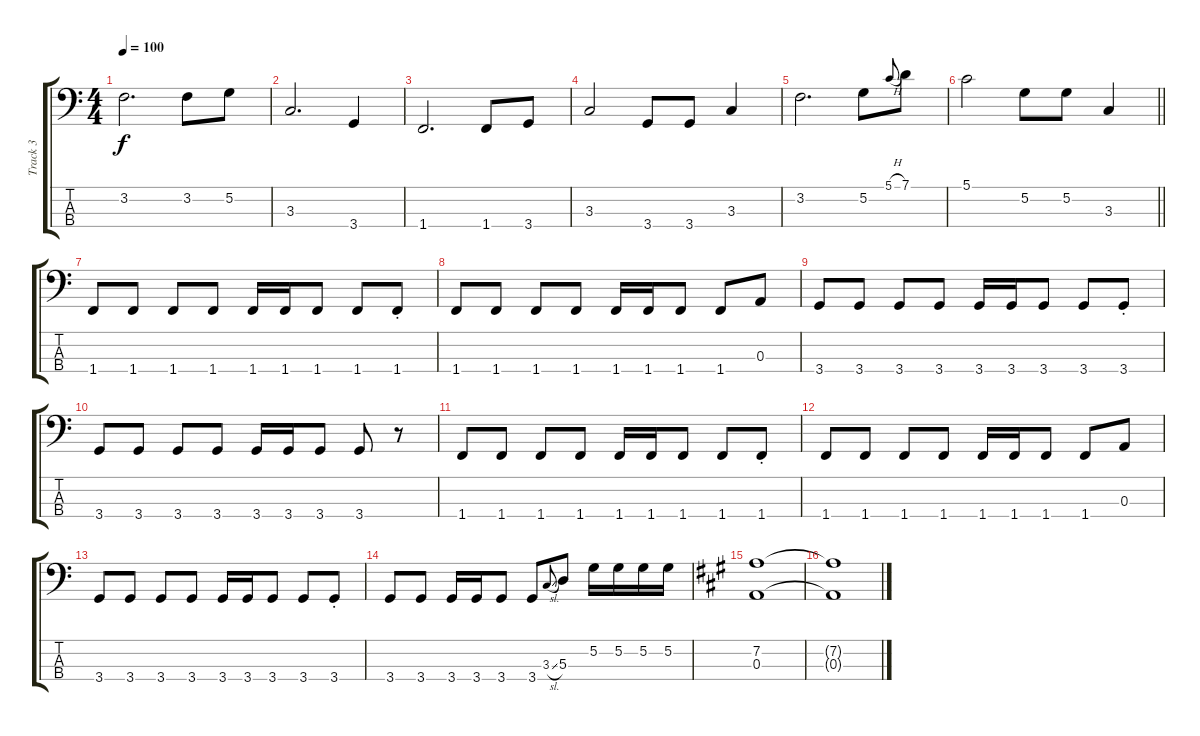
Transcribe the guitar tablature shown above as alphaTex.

\track ("Track 3" "Track 3") {instrument electricbassfinger}
\staff {score tabs}
\tuning (G2 D2 A1 E1) {hide}
\ts (4 4)
\tempo 100
\clef f4
\ks c
3.2.2{d dy f} 3.2.8 5.2.8 |
3.3.2{d} 3.4.4 |
1.4.2{d} 1.4.8 3.4.8 |
3.3.2 3.4.8 3.4.8 3.3.4 |
3.2.2{d} 5.2.8 5.1{h}.8{gr onbeat} 7.1.8 |
\barLineRight lightlight
5.1.2 5.2.8 5.2.8 3.3.4 |
1.4.8 1.4.8 1.4.8 1.4.8 1.4.16 1.4.16 1.4.8 1.4.8 1.4{st}.8 |
1.4.8 1.4.8 1.4.8 1.4.8 1.4.16 1.4.16 1.4.8 1.4.8 0.3.8 |
3.4.8 3.4.8 3.4.8 3.4.8 3.4.16 3.4.16 3.4.8 3.4.8 3.4{st}.8 |
3.4.8 3.4.8 3.4.8 3.4.8 3.4.16 3.4.16 3.4.8 3.4.8 r.8 |
1.4.8 1.4.8 1.4.8 1.4.8 1.4.16 1.4.16 1.4.8 1.4.8 1.4{st}.8 |
1.4.8 1.4.8 1.4.8 1.4.8 1.4.16 1.4.16 1.4.8 1.4.8 0.3.8 |
3.4.8 3.4.8 3.4.8 3.4.8 3.4.16 3.4.16 3.4.8 3.4.8 3.4{st}.8 |
3.4.8 3.4.8 3.4.16 3.4.16 3.4.8 3.4.8 3.3{sl}.8{gr onbeat} 5.3.8 5.2.16 5.2.16 5.2.16 5.2.16 |
\ks a
(7.2 0.3).1 |
(7.2{t} 0.3{t}).1
